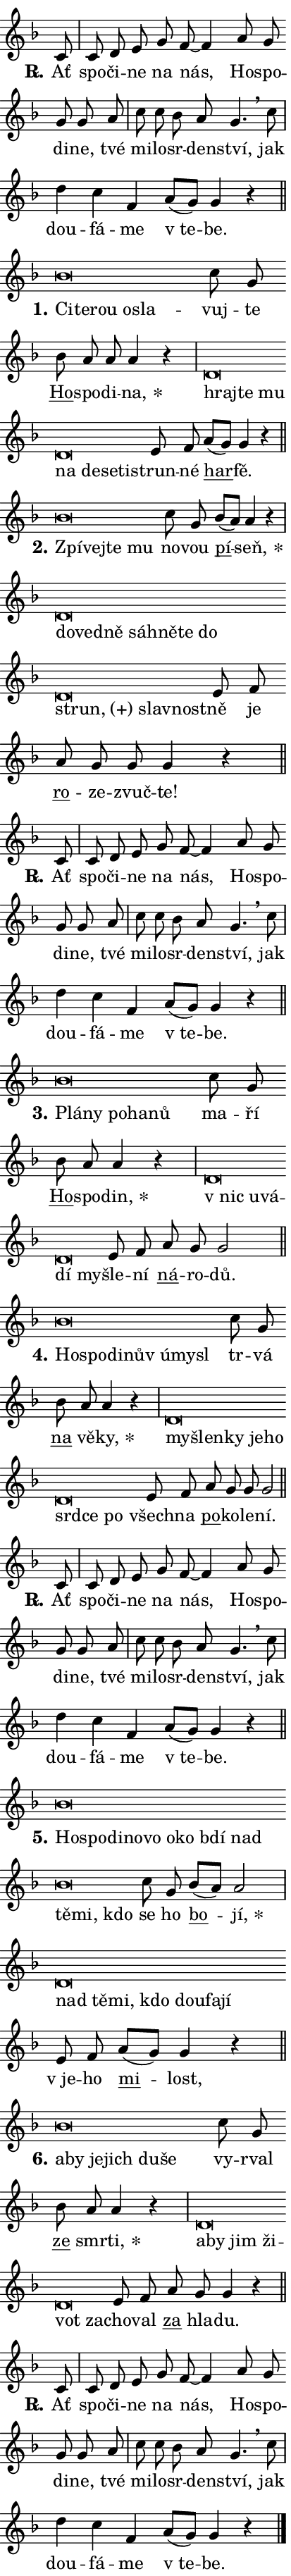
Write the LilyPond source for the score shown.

\version "2.24.0"
\header { tagline = "" }
\paper {
  indent = 0\cm
  top-margin = 0\cm
  right-margin = 0.13\cm % to fit lyric hyphens
  bottom-margin = 0\cm
  left-margin = 0\cm
  paper-width = 7\cm
  page-breaking = #ly:one-page-breaking
  system-system-spacing.basic-distance = #11
  score-system-spacing.basic-distance = #11
  ragged-last = ##f
}


%% Author: Thomas Morley
%% https://lists.gnu.org/archive/html/lilypond-user/2020-05/msg00002.html
#(define (line-position grob)
"Returns position of @var[grob} in current system:
   @code{'start}, if at first time-step
   @code{'end}, if at last time-step
   @code{'middle} otherwise
"
  (let* ((col (ly:item-get-column grob))
         (ln (ly:grob-object col 'left-neighbor))
         (rn (ly:grob-object col 'right-neighbor))
         (col-to-check-left (if (ly:grob? ln) ln col))
         (col-to-check-right (if (ly:grob? rn) rn col))
         (break-dir-left
           (and
             (ly:grob-property col-to-check-left 'non-musical #f)
             (ly:item-break-dir col-to-check-left)))
         (break-dir-right
           (and
             (ly:grob-property col-to-check-right 'non-musical #f)
             (ly:item-break-dir col-to-check-right))))
        (cond ((eqv? 1 break-dir-left) 'start)
              ((eqv? -1 break-dir-right) 'end)
              (else 'middle))))

#(define (tranparent-at-line-position vctor)
  (lambda (grob)
  "Relying on @code{line-position} select the relevant enry from @var{vctor}.
Used to determine transparency,"
    (case (line-position grob)
      ((end) (not (vector-ref vctor 0)))
      ((middle) (not (vector-ref vctor 1)))
      ((start) (not (vector-ref vctor 2))))))

noteHeadBreakVisibility =
#(define-music-function (break-visibility)(vector?)
"Makes @code{NoteHead}s transparent relying on @var{break-visibility}"
#{
  \override NoteHead.transparent =
    #(tranparent-at-line-position break-visibility)
#})

#(define delete-ledgers-for-transparent-note-heads
  (lambda (grob)
    "Reads whether a @code{NoteHead} is transparent.
If so this @code{NoteHead} is removed from @code{'note-heads} from
@var{grob}, which is supposed to be @code{LedgerLineSpanner}.
As a result ledgers are not printed for this @code{NoteHead}"
    (let* ((nhds-array (ly:grob-object grob 'note-heads))
           (nhds-list
             (if (ly:grob-array? nhds-array)
                 (ly:grob-array->list nhds-array)
                 '()))
           ;; Relies on the transparent-property being done before
           ;; Staff.LedgerLineSpanner.after-line-breaking is executed.
           ;; This is fragile ...
           (to-keep
             (remove
               (lambda (nhd)
                 (ly:grob-property nhd 'transparent #f))
               nhds-list)))
      ;; TODO find a better method to iterate over grob-arrays, similiar
      ;; to filter/remove etc for lists
      ;; For now rebuilt from scratch
      (set! (ly:grob-object grob 'note-heads)  '())
      (for-each
        (lambda (nhd)
          (ly:pointer-group-interface::add-grob grob 'note-heads nhd))
        to-keep))))

squashNotes = {
  \override NoteHead.X-extent = #'(-0.2 . 0.2)
  \override NoteHead.Y-extent = #'(-0.75 . 0)
  \override NoteHead.stencil =
    #(lambda (grob)
       (let ((pos (ly:grob-property grob 'staff-position)))
         (begin
           (if (< pos -7) (display "ERROR: Lower brevis then expected\n") (display "OK: Expected brevis position\n"))
           (if (<= pos -6) ly:text-interface::print ly:note-head::print))))
}
unSquashNotes = {
  \revert NoteHead.X-extent
  \revert NoteHead.Y-extent
  \revert NoteHead.stencil
}

hideNotes = \noteHeadBreakVisibility #begin-of-line-visible
unHideNotes = \noteHeadBreakVisibility #all-visible

% work-around for resetting accidentals
% https://lilypond.org/doc/v2.23/Documentation/notation/displaying-rhythms#unmetered-music
cadenzaMeasure = {
  \cadenzaOff
  \partial 1024 s1024
  \cadenzaOn
}

#(define-markup-command (accent layout props text) (markup?)
  "Underline accented syllable"
  (interpret-markup layout props
    #{\markup \override #'(offset . 4.3) \underline { #text }#}))

responsum = \markup \concat {
  "R" \hspace #-1.05 \path #0.1 #'((moveto 0 0.07) (lineto 0.9 0.8)) \hspace #0.05 "."
}

spaceSize = #0.6828661417322834 % exact space size for TeX Gyre Schola

\layout {
  \context {
    \Staff
    \remove "Time_signature_engraver"
    \override LedgerLineSpanner.after-line-breaking = #delete-ledgers-for-transparent-note-heads
  }
  \context {
    \Lyrics {
      \override LyricSpace.minimum-distance = \spaceSize
      \override LyricText.font-name = #"TeX Gyre Schola"
      \override LyricText.font-size = 1
      \override StanzaNumber.font-name = #"TeX Gyre Schola Bold"
      \override StanzaNumber.font-size = 1
    }
  }
  \context {
    \Score 
    \override NoteHead.text =
      #(lambda (grob) 
        (let ((pos (ly:grob-property grob 'staff-position)))
          #{\markup {
            \combine
              \halign #-0.55 \raise #(if (= pos -6) 0 0.5) \override #'(thickness . 2) \draw-line #'(3.2 . 0)
              \musicglyph "noteheads.sM1"
          }#}))
  }
}

% magnetic-lyrics.ily
%
%   written by
%     Jean Abou Samra <jean@abou-samra.fr>
%     Werner Lemberg <wl@gnu.org>
%
%   adapted by
%     Jiri Hon <jiri.hon@gmail.com>
%
% Version 2022-Apr-15

% https://www.mail-archive.com/lilypond-user@gnu.org/msg149350.html

#(define (Left_hyphen_pointer_engraver context)
   "Collect syllable-hyphen-syllable occurrences in lyrics and store
them in properties.  This engraver only looks to the left.  For
example, if the lyrics input is @code{foo -- bar}, it does the
following.

@itemize @bullet
@item
Set the @code{text} property of the @code{LyricHyphen} grob between
@q{foo} and @q{bar} to @code{foo}.

@item
Set the @code{left-hyphen} property of the @code{LyricText} grob with
text @q{foo} to the @code{LyricHyphen} grob between @q{foo} and
@q{bar}.
@end itemize

Use this auxiliary engraver in combination with the
@code{lyric-@/text::@/apply-@/magnetic-@/offset!} hook."
   (let ((hyphen #f)
         (text #f))
     (make-engraver
      (acknowledgers
       ((lyric-syllable-interface engraver grob source-engraver)
        (set! text grob)))
      (end-acknowledgers
       ((lyric-hyphen-interface engraver grob source-engraver)
        ;(when (not (grob::has-interface grob 'lyric-space-interface))
          (set! hyphen grob)));)
      ((stop-translation-timestep engraver)
       (when (and text hyphen)
         (ly:grob-set-object! text 'left-hyphen hyphen))
       (set! text #f)
       (set! hyphen #f)))))

#(define (lyric-text::apply-magnetic-offset! grob)
   "If the space between two syllables is less than the value in
property @code{LyricText@/.details@/.squash-threshold}, move the right
syllable to the left so that it gets concatenated with the left
syllable.

Use this function as a hook for
@code{LyricText@/.after-@/line-@/breaking} if the
@code{Left_@/hyphen_@/pointer_@/engraver} is active."
   (let ((hyphen (ly:grob-object grob 'left-hyphen #f)))
     (when hyphen
       (let ((left-text (ly:spanner-bound hyphen LEFT)))
         (when (grob::has-interface left-text 'lyric-syllable-interface)
           (let* ((common (ly:grob-common-refpoint grob left-text X))
                  (this-x-ext (ly:grob-extent grob common X))
                  (left-x-ext
                   (begin
                     ;; Trigger magnetism for left-text.
                     (ly:grob-property left-text 'after-line-breaking)
                     (ly:grob-extent left-text common X)))
                  ;; `delta` is the gap width between two syllables.
                  (delta (- (interval-start this-x-ext)
                            (interval-end left-x-ext)))
                  (details (ly:grob-property grob 'details))
                  (threshold (assoc-get 'squash-threshold details 0.2)))
             (when (< delta threshold)
               (let* (;; We have to manipulate the input text so that
                      ;; ligatures crossing syllable boundaries are not
                      ;; disabled.  For languages based on the Latin
                      ;; script this is essentially a beautification.
                      ;; However, for non-Western scripts it can be a
                      ;; necessity.
                      (lt (ly:grob-property left-text 'text))
                      (rt (ly:grob-property grob 'text))
                      (is-space (grob::has-interface hyphen 'lyric-space-interface))
                      (space (if is-space " " ""))
                      (extra-delta (if is-space spaceSize 0))
                      ;; Append new syllable.
                      (ltrt-space (if (and (string? lt) (string? rt))
                                (string-append lt space rt)
                                (make-concat-markup (list lt space rt))))
                      ;; Right-align `ltrt` to the right side.
                      (ltrt-space-markup (grob-interpret-markup
                               grob
                               (make-translate-markup
                                (cons (interval-length this-x-ext) 0)
                                (make-right-align-markup ltrt-space)))))
                 (begin
                   ;; Don't print `left-text`.
                   (ly:grob-set-property! left-text 'stencil #f)
                   ;; Set text and stencil (which holds all collected
                   ;; syllables so far) and shift it to the left.
                   (ly:grob-set-property! grob 'text ltrt-space)
                   (ly:grob-set-property! grob 'stencil ltrt-space-markup)
                   (ly:grob-translate-axis! grob (- (- delta extra-delta)) X))))))))))


#(define (lyric-hyphen::displace-bounds-first grob)
   ;; Make very sure this callback isn't triggered too early.
   (let ((left (ly:spanner-bound grob LEFT))
         (right (ly:spanner-bound grob RIGHT)))
     (ly:grob-property left 'after-line-breaking)
     (ly:grob-property right 'after-line-breaking)
     (ly:lyric-hyphen::print grob)))

squashThreshold = #0.4

\layout {
  \context {
    \Lyrics
    \consists #Left_hyphen_pointer_engraver
    \override LyricText.after-line-breaking =
      #lyric-text::apply-magnetic-offset!
    \override LyricHyphen.stencil = #lyric-hyphen::displace-bounds-first
    \override LyricText.details.squash-threshold = \squashThreshold
    \override LyricHyphen.minimum-distance = 0
    \override LyricHyphen.minimum-length = \squashThreshold
  }
}

squashText = \override LyricText.details.squash-threshold = 9999
unSquashText = \override LyricText.details.squash-threshold = \squashThreshold

leftText = \override LyricText.self-alignment-X = #LEFT
unLeftText = \revert LyricText.self-alignment-X

starOffset = #(lambda (grob) 
                (let ((x_offset (ly:self-alignment-interface::aligned-on-x-parent grob)))
                  (if (= x_offset 0) 0 (+ x_offset 1.2))))

star = #(define-music-function (syllable)(string?)
"Append star separator at the end of a syllable"
#{
  \once \override LyricText.X-offset = #starOffset
  \lyricmode { \markup {
    #syllable
    \override #'((font-name . "TeX Gyre Schola Bold")) \hspace #0.2 \lower #0.65 \larger "*"
  } }
#})

starAccent = #(define-music-function (syllable)(string?)
"Append star separator at the end of a syllable and make accent"
#{
  \once \override LyricText.X-offset = #starOffset
  \lyricmode { \markup {
    \accent #syllable
    \override #'((font-name . "TeX Gyre Schola Bold")) \hspace #0.2 \lower #0.65 \larger "*"
  } }
#})

breath = #(define-music-function (syllable)(string?)
"Append breathing indicator at the end of a syllable"
#{
  \lyricmode { \markup { #syllable "+" } }
#})

optionalBreath = #(define-music-function (syllable)(string?)
"Append optional breathing indicator at the end of a syllable"
#{
  \lyricmode { \markup { #syllable "(+)" } }
#})


\score {
    <<
        \new Voice = "melody" { \cadenzaOn \key f \major \relative { c'8 \cadenzaMeasure \bar "|" c d e \bar "" g f~ f4 \bar "" a8 g \bar "" g g a \cadenzaMeasure \bar "|" c c \bar "" bes a g4. \breathe c8 \cadenzaMeasure \bar "|" d4 c \bar "" f, a8[( g)] g4 r \cadenzaMeasure \bar "||" \break } }
        \new Lyrics \lyricsto "melody" { \lyricmode { \set stanza = \responsum
Ať spo -- či -- ne na nás, Ho -- spo -- di -- ne, tvé mi -- lo -- sr -- den -- ství, jak dou -- fá -- me "v te" -- be. } }
    >>
    \layout {}
}

\score {
    <<
        \new Voice = "melody" { \cadenzaOn \key f \major \relative { \squashNotes bes'\breve*1/16 \hideNotes \breve*1/16 \bar "" \breve*1/16 \bar "" \breve*1/16 \breve*1/16 \bar "" \unHideNotes \unSquashNotes c8 g \bar "" bes a a a4 r \cadenzaMeasure \bar "|" \squashNotes d,\breve*1/16 \hideNotes \breve*1/16 \bar "" \breve*1/16 \bar "" \breve*1/16 \bar "" \breve*1/16 \bar "" \breve*1/16 \breve*1/16 \bar "" \unHideNotes \unSquashNotes e8 f \bar "" a[( g)] g4 r \cadenzaMeasure \bar "||" \break } }
        \new Lyrics \lyricsto "melody" { \lyricmode { \set stanza = "1."
\leftText Ci -- \squashText te -- rou o -- sla -- \unLeftText \unSquashText vuj -- te \markup \accent Ho -- spo -- di -- \star na, \leftText hraj -- \squashText te mu na de -- se -- ti -- \unLeftText \unSquashText strun -- né \markup \accent har -- fě. } }
    >>
    \layout {}
}

\score {
    <<
        \new Voice = "melody" { \cadenzaOn \key f \major \relative { \squashNotes bes'\breve*1/16 \hideNotes \breve*1/16 \bar "" \breve*1/16 \breve*1/16 \bar "" \unHideNotes \unSquashNotes c8 g \bar "" bes[( a)] a4 r \cadenzaMeasure \bar "|" \squashNotes d,\breve*1/16 \hideNotes \breve*1/16 \bar "" \breve*1/16 \bar "" \breve*1/16 \bar "" \breve*1/16 \bar "" \breve*1/16 \bar "" \breve*1/16 \bar "" \breve*1/16 \bar "" \breve*1/16 \breve*1/16 \bar "" \unHideNotes \unSquashNotes e8 f \bar "" a g g g4 r \cadenzaMeasure \bar "||" \break } }
        \new Lyrics \lyricsto "melody" { \lyricmode { \set stanza = "2."
\leftText Zpí -- \squashText vej -- te mu \unLeftText \unSquashText no -- vou \markup \accent pí -- \star seň, \leftText do -- \squashText ved -- ně sáh -- ně -- te do \optionalBreath strun, slav -- nost -- \unLeftText \unSquashText ně je \markup \accent ro -- ze -- zvuč -- te! } }
    >>
    \layout {}
}

\score {
    <<
        \new Voice = "melody" { \cadenzaOn \key f \major \relative { c'8 \cadenzaMeasure \bar "|" c d e \bar "" g f~ f4 \bar "" a8 g \bar "" g g a \cadenzaMeasure \bar "|" c c \bar "" bes a g4. \breathe c8 \cadenzaMeasure \bar "|" d4 c \bar "" f, a8[( g)] g4 r \cadenzaMeasure \bar "||" \break } }
        \new Lyrics \lyricsto "melody" { \lyricmode { \set stanza = \responsum
Ať spo -- či -- ne na nás, Ho -- spo -- di -- ne, tvé mi -- lo -- sr -- den -- ství, jak dou -- fá -- me "v te" -- be. } }
    >>
    \layout {}
}

\score {
    <<
        \new Voice = "melody" { \cadenzaOn \key f \major \relative { \squashNotes bes'\breve*1/16 \hideNotes \breve*1/16 \bar "" \breve*1/16 \bar "" \breve*1/16 \breve*1/16 \bar "" \unHideNotes \unSquashNotes c8 g \bar "" bes a a4 r \cadenzaMeasure \bar "|" \squashNotes d,\breve*1/16 \hideNotes \breve*1/16 \bar "" \breve*1/16 \bar "" \breve*1/16 \breve*1/16 \bar "" \unHideNotes \unSquashNotes e8 f \bar "" a g g2 \cadenzaMeasure \bar "||" \break } }
        \new Lyrics \lyricsto "melody" { \lyricmode { \set stanza = "3."
\leftText Plá -- \squashText ny po -- ha -- nů \unLeftText \unSquashText ma -- ří \markup \accent Ho -- spo -- \star din, \leftText "v nic" \squashText u -- vá -- dí my -- \unLeftText \unSquashText šle -- ní \markup \accent ná -- ro -- dů. } }
    >>
    \layout {}
}

\score {
    <<
        \new Voice = "melody" { \cadenzaOn \key f \major \relative { \squashNotes bes'\breve*1/16 \hideNotes \breve*1/16 \bar "" \breve*1/16 \bar "" \breve*1/16 \bar "" \breve*1/16 \bar "" \breve*1/16 \breve*1/16 \bar "" \unHideNotes \unSquashNotes c8 g \bar "" bes a a4 r \cadenzaMeasure \bar "|" \squashNotes d,\breve*1/16 \hideNotes \breve*1/16 \bar "" \breve*1/16 \bar "" \breve*1/16 \bar "" \breve*1/16 \bar "" \breve*1/16 \bar "" \breve*1/16 \breve*1/16 \bar "" \unHideNotes \unSquashNotes e8 f \bar "" a g g g2 \cadenzaMeasure \bar "||" \break } }
        \new Lyrics \lyricsto "melody" { \lyricmode { \set stanza = "4."
\leftText Ho -- \squashText spo -- di -- nův ú -- my -- sl \unLeftText \unSquashText tr -- vá \markup \accent na vě -- \star ky, \leftText my -- \squashText šlen -- ky je -- ho srd -- ce po \unLeftText \unSquashText všech -- na \markup \accent po -- ko -- le -- ní. } }
    >>
    \layout {}
}

\score {
    <<
        \new Voice = "melody" { \cadenzaOn \key f \major \relative { c'8 \cadenzaMeasure \bar "|" c d e \bar "" g f~ f4 \bar "" a8 g \bar "" g g a \cadenzaMeasure \bar "|" c c \bar "" bes a g4. \breathe c8 \cadenzaMeasure \bar "|" d4 c \bar "" f, a8[( g)] g4 r \cadenzaMeasure \bar "||" \break } }
        \new Lyrics \lyricsto "melody" { \lyricmode { \set stanza = \responsum
Ať spo -- či -- ne na nás, Ho -- spo -- di -- ne, tvé mi -- lo -- sr -- den -- ství, jak dou -- fá -- me "v te" -- be. } }
    >>
    \layout {}
}

\score {
    <<
        \new Voice = "melody" { \cadenzaOn \key f \major \relative { \squashNotes bes'\breve*1/16 \hideNotes \breve*1/16 \bar "" \breve*1/16 \bar "" \breve*1/16 \bar "" \breve*1/16 \bar "" \breve*1/16 \bar "" \breve*1/16 \bar "" \breve*1/16 \bar "" \breve*1/16 \bar "" \breve*1/16 \bar "" \breve*1/16 \breve*1/16 \bar "" \unHideNotes \unSquashNotes c8 g \bar "" bes[( a)] a2 \cadenzaMeasure \bar "|" \squashNotes d,\breve*1/16 \hideNotes \breve*1/16 \bar "" \breve*1/16 \bar "" \breve*1/16 \bar "" \breve*1/16 \bar "" \breve*1/16 \breve*1/16 \bar "" \unHideNotes \unSquashNotes e8 f \bar "" a[( g)] g4 r \cadenzaMeasure \bar "||" \break } }
        \new Lyrics \lyricsto "melody" { \lyricmode { \set stanza = "5."
\leftText Ho -- \squashText spo -- di -- no -- vo o -- ko bdí nad tě -- mi, kdo \unLeftText \unSquashText se ho \markup \accent bo -- \star jí, \leftText nad \squashText tě -- mi, kdo dou -- fa -- jí \unLeftText \unSquashText "v je" -- ho \markup \accent mi -- lost, } }
    >>
    \layout {}
}

\score {
    <<
        \new Voice = "melody" { \cadenzaOn \key f \major \relative { \squashNotes bes'\breve*1/16 \hideNotes \breve*1/16 \bar "" \breve*1/16 \bar "" \breve*1/16 \bar "" \breve*1/16 \breve*1/16 \bar "" \unHideNotes \unSquashNotes c8 g \bar "" bes a a4 r \cadenzaMeasure \bar "|" \squashNotes d,\breve*1/16 \hideNotes \breve*1/16 \bar "" \breve*1/16 \bar "" \breve*1/16 \bar "" \breve*1/16 \breve*1/16 \bar "" \unHideNotes \unSquashNotes e8 f \bar "" a g g4 r \cadenzaMeasure \bar "||" \break } }
        \new Lyrics \lyricsto "melody" { \lyricmode { \set stanza = "6."
\leftText a -- \squashText by je -- jich du -- še \unLeftText \unSquashText vy -- rval \markup \accent ze smr -- \star ti, \leftText a -- \squashText by jim ži -- vot za -- \unLeftText \unSquashText cho -- val \markup \accent za hla -- du. } }
    >>
    \layout {}
}

\score {
    <<
        \new Voice = "melody" { \cadenzaOn \key f \major \relative { c'8 \cadenzaMeasure \bar "|" c d e \bar "" g f~ f4 \bar "" a8 g \bar "" g g a \cadenzaMeasure \bar "|" c c \bar "" bes a g4. \breathe c8 \cadenzaMeasure \bar "|" d4 c \bar "" f, a8[( g)] g4 r \cadenzaMeasure \bar "||" \break } \bar "|." }
        \new Lyrics \lyricsto "melody" { \lyricmode { \set stanza = \responsum
Ať spo -- či -- ne na nás, Ho -- spo -- di -- ne, tvé mi -- lo -- sr -- den -- ství, jak dou -- fá -- me "v te" -- be. } }
    >>
    \layout {}
}
